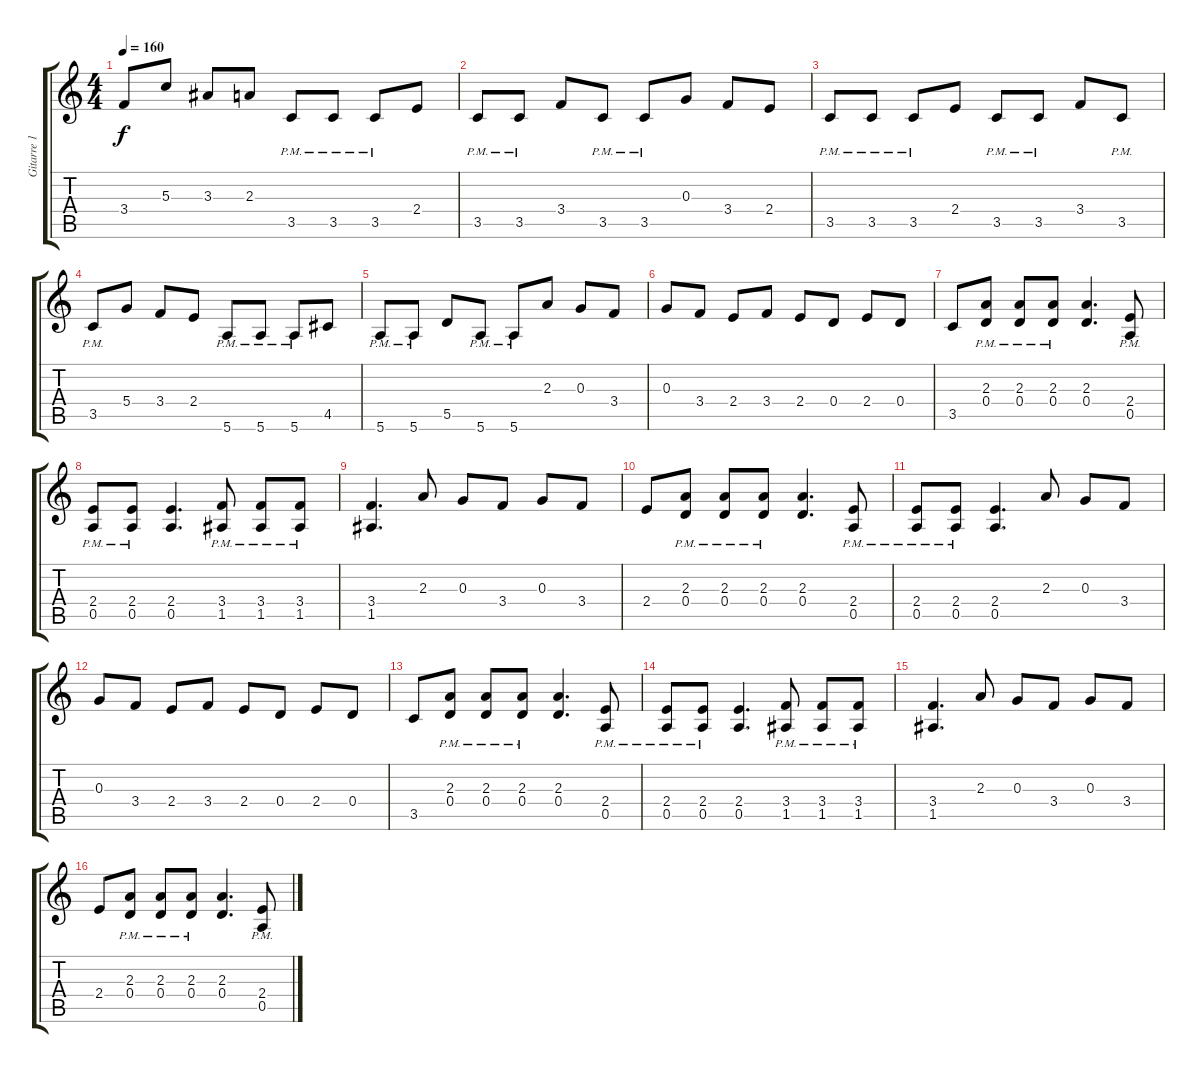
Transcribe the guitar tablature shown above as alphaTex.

\track ("Gitarre 1" "Gitarre 1") {instrument distortionguitar}
\staff {score tabs}
\tuning (E4 B3 G3 D3 A2 E2) {hide}
\ts (4 4)
\tempo 160
\clef g2
\ks c
3.4.8{dy f} 5.3.8 3.3.8 2.3.8 3.5{pm}.8 3.5{pm}.8 3.5{pm}.8 2.4.8 |
3.5{pm}.8 3.5{pm}.8 3.4.8 3.5{pm}.8 3.5{pm}.8 0.3.8 3.4.8 2.4.8 |
3.5{pm}.8 3.5{pm}.8 3.5{pm}.8 2.4.8 3.5{pm}.8 3.5{pm}.8 3.4.8 3.5{pm}.8 |
3.5{pm}.8 5.4.8 3.4.8 2.4.8 5.6{pm}.8 5.6{pm}.8 5.6{pm}.8 4.5.8 |
5.6{pm}.8 5.6{pm}.8 5.5.8 5.6{pm}.8 5.6{pm}.8 2.3.8 0.3.8 3.4.8 |
0.3.8 3.4.8 2.4.8 3.4.8 2.4.8 0.4.8 2.4.8 0.4.8 |
3.5.8 (2.3 0.4{pm}).8 (2.3 0.4{pm}).8 (2.3 0.4{pm}).8 (2.3 0.4).4{d} (2.4{pm} 0.5{pm}).8 |
(2.4{pm} 0.5{pm}).8 (2.4{pm} 0.5{pm}).8 (2.4 0.5).4{d} (3.4{pm} 1.5{pm}).8 (3.4{pm} 1.5{pm}).8 (3.4{pm} 1.5{pm}).8 |
(3.4 1.5).4{d} 2.3.8 0.3.8 3.4.8 0.3.8 3.4.8 |
2.4.8 (2.3{pm} 0.4{pm}).8 (2.3{pm} 0.4{pm}).8 (2.3{pm} 0.4{pm}).8 (2.3 0.4).4{d} (2.4{pm} 0.5{pm}).8 |
(2.4{pm} 0.5{pm}).8 (2.4{pm} 0.5{pm}).8 (2.4 0.5).4{d} 2.3.8 0.3.8 3.4.8 |
0.3.8 3.4.8 2.4.8 3.4.8 2.4.8 0.4.8 2.4.8 0.4.8 |
3.5.8 (2.3 0.4{pm}).8 (2.3 0.4{pm}).8 (2.3 0.4{pm}).8 (2.3 0.4).4{d} (2.4{pm} 0.5{pm}).8 |
(2.4{pm} 0.5{pm}).8 (2.4{pm} 0.5{pm}).8 (2.4 0.5).4{d} (3.4{pm} 1.5{pm}).8 (3.4{pm} 1.5{pm}).8 (3.4{pm} 1.5{pm}).8 |
(3.4 1.5).4{d} 2.3.8 0.3.8 3.4.8 0.3.8 3.4.8 |
2.4.8 (2.3{pm} 0.4{pm}).8 (2.3{pm} 0.4{pm}).8 (2.3{pm} 0.4{pm}).8 (2.3 0.4).4{d} (2.4{pm} 0.5{pm}).8
